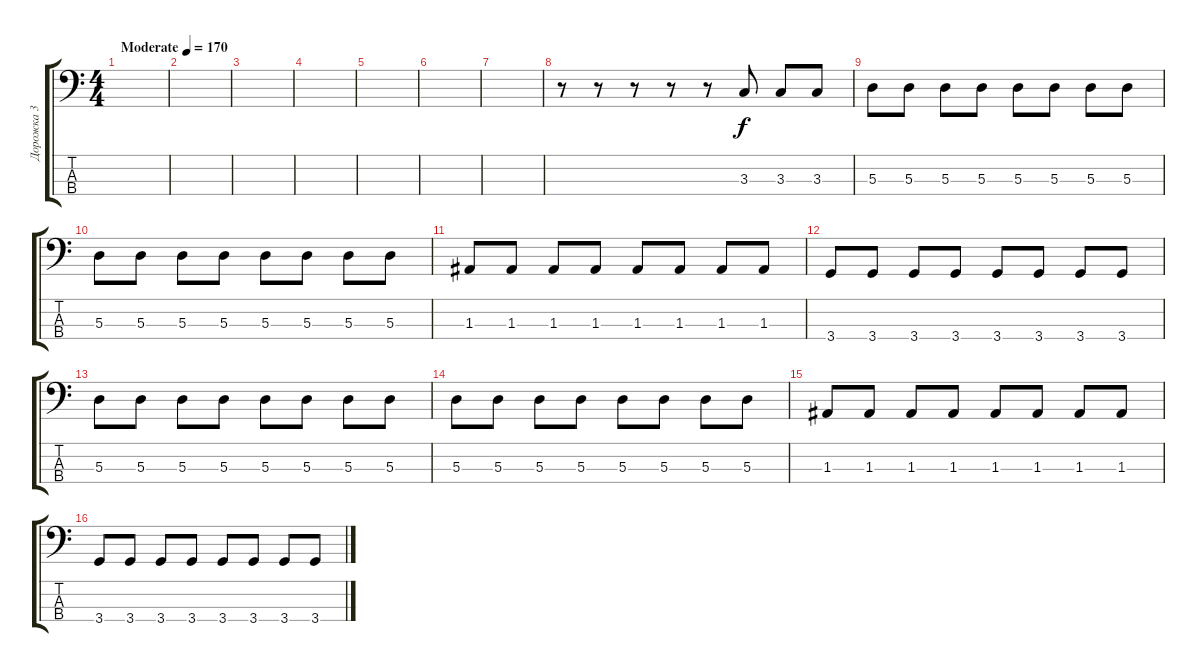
\track ("Дорожка 3" "Дорожка 3") {instrument electricbassfinger}
\staff {score tabs}
\tuning (G2 D2 A1 E1) {hide}
\ts (4 4)
\tempo (170 "Moderate")
\clef f4
\ks c
|
|
|
|
|
|
|
r.8 r.8 r.8 r.8 r.8 3.3.8 3.3.8 3.3.8 |
5.3.8 5.3.8 5.3.8 5.3.8 5.3.8 5.3.8 5.3.8 5.3.8 |
5.3.8 5.3.8 5.3.8 5.3.8 5.3.8 5.3.8 5.3.8 5.3.8 |
1.3.8 1.3.8 1.3.8 1.3.8 1.3.8 1.3.8 1.3.8 1.3.8 |
3.4.8 3.4.8 3.4.8 3.4.8 3.4.8 3.4.8 3.4.8 3.4.8 |
5.3.8 5.3.8 5.3.8 5.3.8 5.3.8 5.3.8 5.3.8 5.3.8 |
5.3.8 5.3.8 5.3.8 5.3.8 5.3.8 5.3.8 5.3.8 5.3.8 |
1.3.8 1.3.8 1.3.8 1.3.8 1.3.8 1.3.8 1.3.8 1.3.8 |
3.4.8 3.4.8 3.4.8 3.4.8 3.4.8 3.4.8 3.4.8 3.4.8
